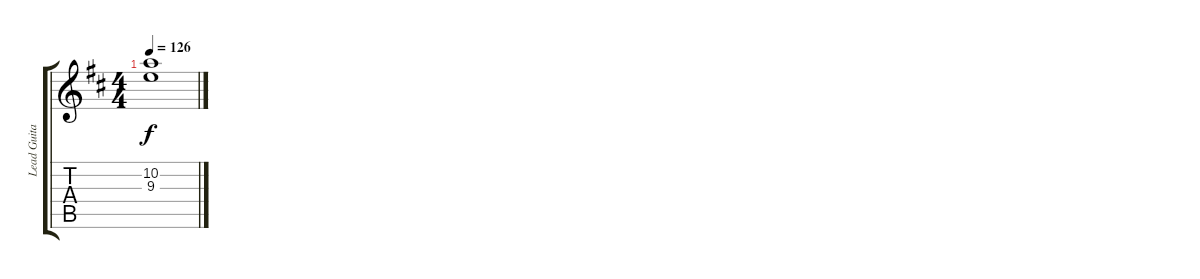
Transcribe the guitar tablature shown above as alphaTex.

\track ("Lead Guitar II (Keith)" "Lead Guita") {instrument electricguitarjazz}
\staff {score tabs}
\tuning (E4 B3 G3 D3 A2 E2) {hide}
\ts (4 4)
\tempo 126
\clef g2
\ks d
(10.2{t} 9.3{t}).1{dy f}
